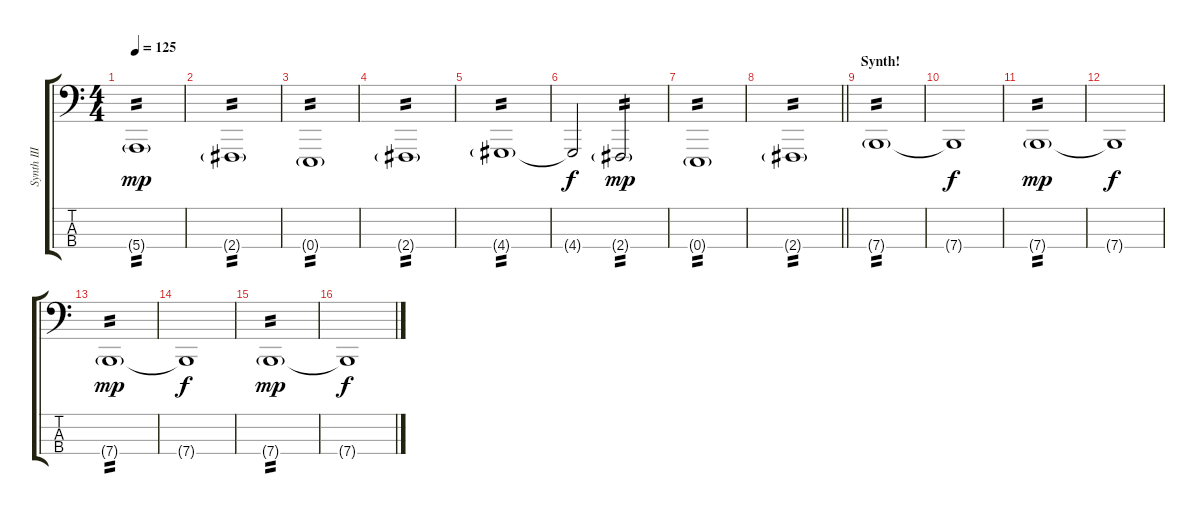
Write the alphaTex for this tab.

\track ("Synth III (Bass)" "Synth III ") {instrument lead8bassandlead}
\staff {score tabs}
\tuning (G2 D2 A1 E1) {hide}
\ts (4 4)
\tempo 125
\clef f4
\ks c
5.4{g}.1{tp 2 dy mp} |
2.4{g}.1{tp 2} |
0.4{g}.1{tp 2} |
2.4{g}.1{tp 2} |
4.4{g}.1{tp 2} |
4.4{t}.2{dy f} 2.4{g}.2{tp 2 dy mp} |
0.4{g}.1{tp 2} |
\barLineRight lightlight
2.4{g}.1{tp 2} |
\section ("" "Synth!")
7.4{g}.1{tp 2} |
7.4{t}.1{dy f} |
7.4{g}.1{tp 2 dy mp} |
7.4{t}.1{dy f} |
7.4{g}.1{tp 2 dy mp} |
7.4{t}.1{dy f} |
7.4{g}.1{tp 2 dy mp} |
7.4{t}.1{dy f}
